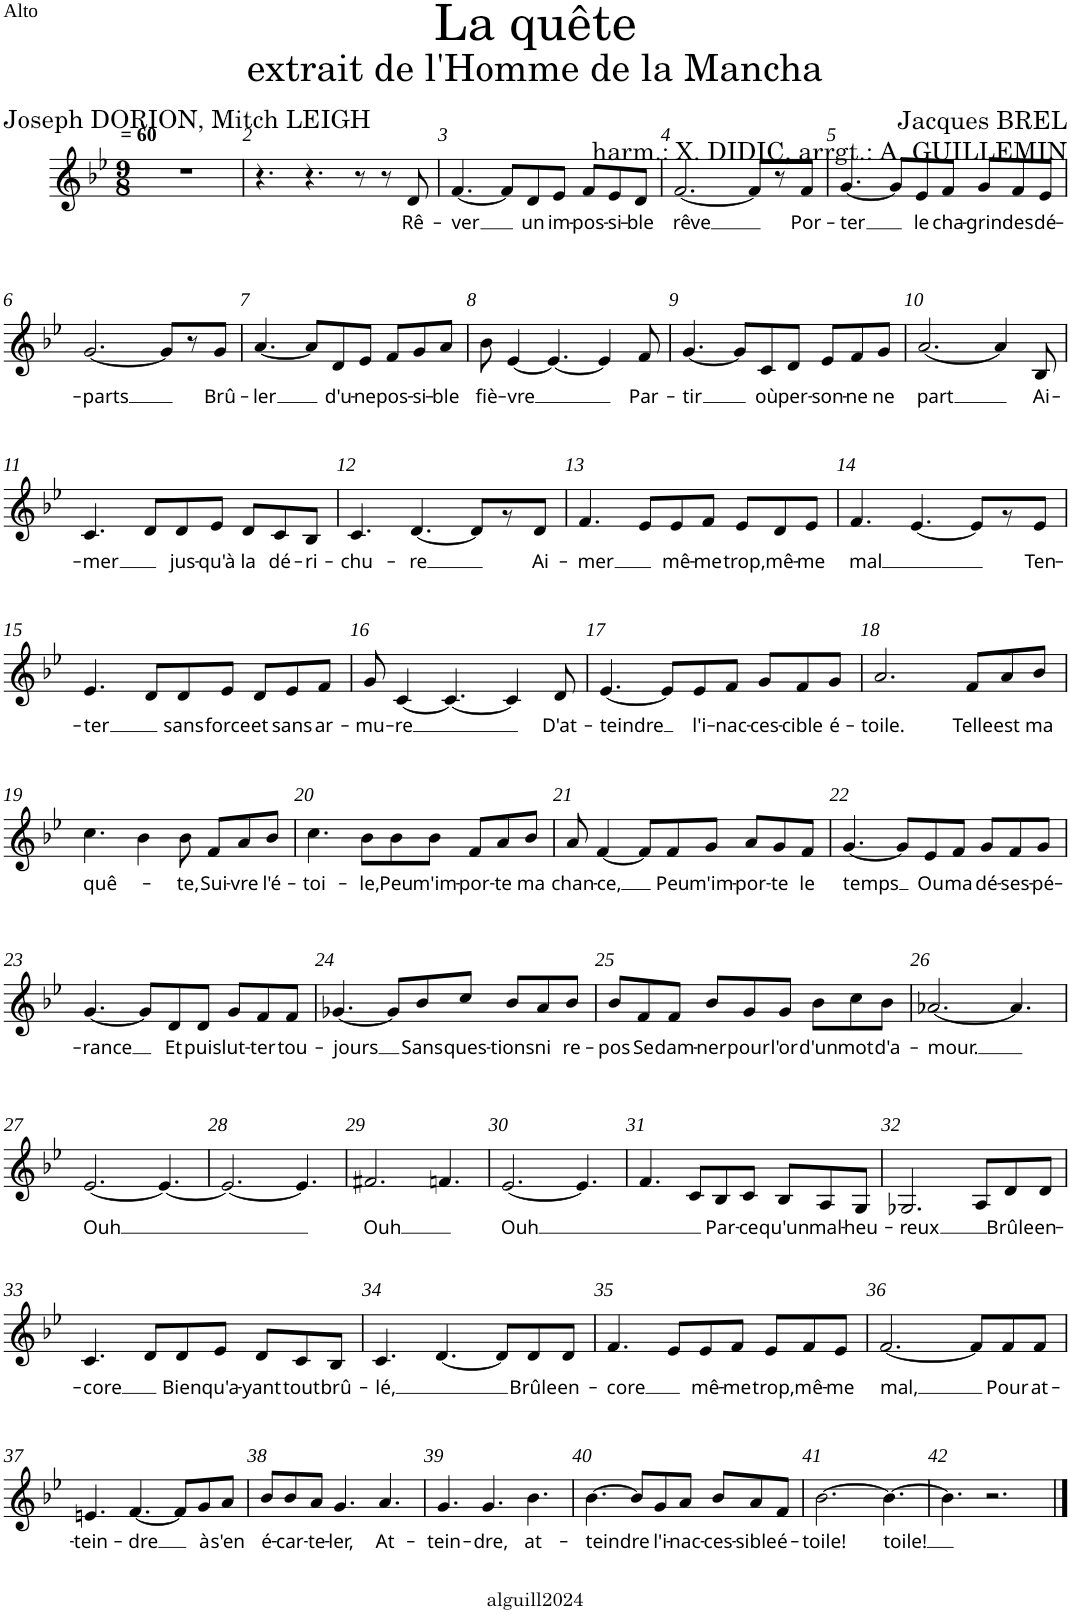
**kern	**text
*part1	*part1
*staff1	*staff1
*I"Alto	*
*I'Alt.	*
*clefG2	*
*k[b-e-]	*
*B-:	*
*M9/8	*
=1	=1
!LO:TX:a:B:t== 60	!
8%9r	.
=2	=2
4.r	.
4.r	.
8r	.
8r	.
!	!LO:LY:b
8d/	Rê-
=3	=3
!	!LO:LY:b
[4.f/	-ver
8f/L]	.
!	!LO:LY:b
8d/	un
!	!LO:LY:b
8e-/J	im-
!	!LO:LY:b
8f/L	-pos-
!	!LO:LY:b
8e-/	-si-
!	!LO:LY:b
8d/J	-ble
=4	=4
!	!LO:LY:b
[2.f/	rêve
8f/L]	.
8r	.
!	!LO:LY:b
8f/J	Por-
=5	=5
!	!LO:LY:b
[4.g/	-ter
8g/L]	.
!	!LO:LY:b
8e-/	le
!	!LO:LY:b
8f/J	cha-
!	!LO:LY:b
8g/L	-grin
!	!LO:LY:b
8f/	des
!	!LO:LY:b
8e-/J	dé-
!!LO:LB:g=z
=6	=6
!	!LO:LY:b
[2.g/	-parts
8g/L]	.
8r	.
!	!LO:LY:b
8g/J	Brû-
=7	=7
!	!LO:LY:b
[4.a/	-ler
8a/L]	.
!	!LO:LY:b
8d/	d'u-
!	!LO:LY:b
8e-/J	-ne
!	!LO:LY:b
8f/L	pos-
!	!LO:LY:b
8g/	-si-
!	!LO:LY:b
8a/J	-ble
=8	=8
!	!LO:LY:b
8b-\	fiè-
!	!LO:LY:b
[4e-/	-vre
4.e-/_	.
4e-/]	.
!	!LO:LY:b
8f/	Par-
=9	=9
!	!LO:LY:b
[4.g/	-tir
8g/L]	.
!	!LO:LY:b
8c/	où
!	!LO:LY:b
8d/J	per-
!	!LO:LY:b
8e-/L	-son-
!	!LO:LY:b
8f/	-ne
!	!LO:LY:b
8g/J	ne
=10	=10
!	!LO:LY:b
[2.a/	part
4a/]	.
!	!LO:LY:b
8B-/	Ai-
!!LO:LB:g=z
=11	=11
!	!LO:LY:b
4.c/	-mer
8d/L	.
!	!LO:LY:b
8d/	jus-
!	!LO:LY:b
8e-/J	-qu'à
!	!LO:LY:b
8d/L	la
!	!LO:LY:b
8c/	dé-
!	!LO:LY:b
8B-/J	-ri-
=12	=12
!	!LO:LY:b
4.c/	-chu-
!	!LO:LY:b
[4.d/	-re
8d/L]	.
8r	.
!	!LO:LY:b
8d/J	Ai-
=13	=13
!	!LO:LY:b
4.f/	-mer
8e-/L	.
!	!LO:LY:b
8e-/	mê-
!	!LO:LY:b
8f/J	-me
!	!LO:LY:b
8e-/L	trop,
!	!LO:LY:b
8d/	mê-
!	!LO:LY:b
8e-/J	-me
=14	=14
!	!LO:LY:b
4.f/	mal
[4.e-/	.
8e-/L]	.
8r	.
!	!LO:LY:b
8e-/J	Ten-
!!LO:LB:g=z
=15	=15
!	!LO:LY:b
4.e-/	-ter
8d/L	.
!	!LO:LY:b
8d/	sans
!	!LO:LY:b
8e-/J	force
!	!LO:LY:b
8d/L	et
!	!LO:LY:b
8e-/	sans
!	!LO:LY:b
8f/J	ar-
=16	=16
!	!LO:LY:b
8g/	-mu-
!	!LO:LY:b
[4c/	-re
4.c/_	.
4c/]	.
!	!LO:LY:b
8d/	D'at-
=17	=17
!	!LO:LY:b
[4.e-/	-teindre
8e-/L]	.
!	!LO:LY:b
8e-/	l'i-
!	!LO:LY:b
8f/J	-nac-
!	!LO:LY:b
8g/L	-ces-
!	!LO:LY:b
8f/	-cible
!	!LO:LY:b
8g/J	é-
=18	=18
!	!LO:LY:b
2.a/	-toile.
!	!LO:LY:b
8f/L	Telle
!	!LO:LY:b
8a/	est
!	!LO:LY:b
8b-/J	ma
!!LO:LB:g=z
=19	=19
!	!LO:LY:b
4.cc\	quê-
4b-\	.
!	!LO:LY:b
8b-\	-te,
!	!LO:LY:b
8f/L	Sui-
!	!LO:LY:b
8a/	-vre
!	!LO:LY:b
8b-/J	l'é-
=20	=20
!	!LO:LY:b
4.cc\	-toi-
!	!LO:LY:b
8b-\L	-le,
!	!LO:LY:b
8b-\	Peu
!	!LO:LY:b
8b-\J	m'im-
!	!LO:LY:b
8f/L	-por-
!	!LO:LY:b
8a/	-te
!	!LO:LY:b
8b-/J	ma
=21	=21
!	!LO:LY:b
8a/	chan-
!	!LO:LY:b
[4f/	-ce,
8f/L]	.
!	!LO:LY:b
8f/	Peu
!	!LO:LY:b
8g/J	m'im-
!	!LO:LY:b
8a/L	-por-
!	!LO:LY:b
8g/	-te
!	!LO:LY:b
8f/J	le
=22	=22
!	!LO:LY:b
[4.g/	temps
8g/L]	.
!	!LO:LY:b
8e-/	Ou
!	!LO:LY:b
8f/J	ma
!	!LO:LY:b
8g/L	dé-
!	!LO:LY:b
8f/	-ses-
!	!LO:LY:b
8g/J	-pé-
!!LO:LB:g=z
=23	=23
!	!LO:LY:b
[4.g/	-rance
8g/L]	.
!	!LO:LY:b
8d/	Et
!	!LO:LY:b
8d/J	puis
!	!LO:LY:b
8g/L	lut-
!	!LO:LY:b
8f/	-ter
!	!LO:LY:b
8f/J	tou-
=24	=24
!	!LO:LY:b
[4.g-X/	-jours
8g-/L]	.
!	!LO:LY:b
8b-/	Sans
!	!LO:LY:b
8cc/J	ques-
!	!LO:LY:b
8b-/L	-tions
!	!LO:LY:b
8a/	ni
!	!LO:LY:b
8b-/J	re-
=25	=25
!	!LO:LY:b
8b-/L	-pos
!	!LO:LY:b
8f/	Se
!	!LO:LY:b
8f/J	dam-
!	!LO:LY:b
8b-/L	-ner
!	!LO:LY:b
8g/	pour
!	!LO:LY:b
8g/J	l'or
!	!LO:LY:b
8b-\L	d'un
!	!LO:LY:b
8cc\	mot
!	!LO:LY:b
8b-\J	d'a-
=26	=26
!	!LO:LY:b
[2.a-X/	-mour.
4.a-/]	.
!!LO:LB:g=z
=27	=27
!	!LO:LY:b
[2.e-/	Ouh
4.e-/_	.
=28	=28
2.e-/_	.
4.e-/]	.
=29	=29
!	!LO:LY:b
2.f#X/	Ouh
4.fn/	.
=30	=30
!	!LO:LY:b
[2.e-/	Ouh
4.e-/]	.
=31	=31
4.f/	.
8c/L	.
!	!LO:LY:b
8B-/	Par-
!	!LO:LY:b
8c/J	-ce
!	!LO:LY:b
8B-/L	qu'un
!	!LO:LY:b
8A/	mal-
!	!LO:LY:b
8G/J	-heu-
=32	=32
!	!LO:LY:b
2.G-X/	-reux
8A/L	.
!	!LO:LY:b
8d/	Brûle
!	!LO:LY:b
8d/J	en-
!!LO:LB:g=z
=33	=33
!	!LO:LY:b
4.c/	-core
8d/L	.
!	!LO:LY:b
8d/	Bien
!	!LO:LY:b
8e-/J	qu'a-
!	!LO:LY:b
8d/L	-yant
!	!LO:LY:b
8c/	tout
!	!LO:LY:b
8B-/J	brû-
=34	=34
!	!LO:LY:b
4.c/	-lé,
[4.d/	.
8d/L]	.
!	!LO:LY:b
8d/	Brûle
!	!LO:LY:b
8d/J	en-
=35	=35
!	!LO:LY:b
4.f/	-core
8e-/L	.
!	!LO:LY:b
8e-/	mê-
!	!LO:LY:b
8f/J	-me
!	!LO:LY:b
8e-/L	trop,
!	!LO:LY:b
8f/	mê-
!	!LO:LY:b
8e-/J	-me
=36	=36
!	!LO:LY:b
[2.f/	mal,
8f/L]	.
!	!LO:LY:b
8f/	Pour
!	!LO:LY:b
8f/J	at-
!!LO:LB:g=z
=37	=37
!	!LO:LY:b
4.en/	-tein-
!	!LO:LY:b
[4.f/	-dre
8f/L]	.
!	!LO:LY:b
8g/	à
!	!LO:LY:b
8a/J	s'en
=38	=38
!	!LO:LY:b
8b-/L	é-
!	!LO:LY:b
8b-/	-car-
!	!LO:LY:b
8a/J	-te-
!	!LO:LY:b
4.g/	-ler,
!	!LO:LY:b
4.a/	At-
=39	=39
!	!LO:LY:b
4.g/	-tein-
!	!LO:LY:b
4.g/	-dre,
!	!LO:LY:b
4.b-\	at-
=40	=40
!	!LO:LY:b
[4.b-\	-teindre
8b-/L]	.
!	!LO:LY:b
8g/	l'i-
!	!LO:LY:b
8a/J	-nac-
!	!LO:LY:b
8b-/L	-ces-
!	!LO:LY:b
8a/	-sible
!	!LO:LY:b
8f/J	é-
=41	=41
!	!LO:LY:b
[2.b-\	-toile!
!	!LO:LY:b
4.b-\_	toile!
=42	=42
4.b-\]	.
2.r	.
==	==
*-	*-
